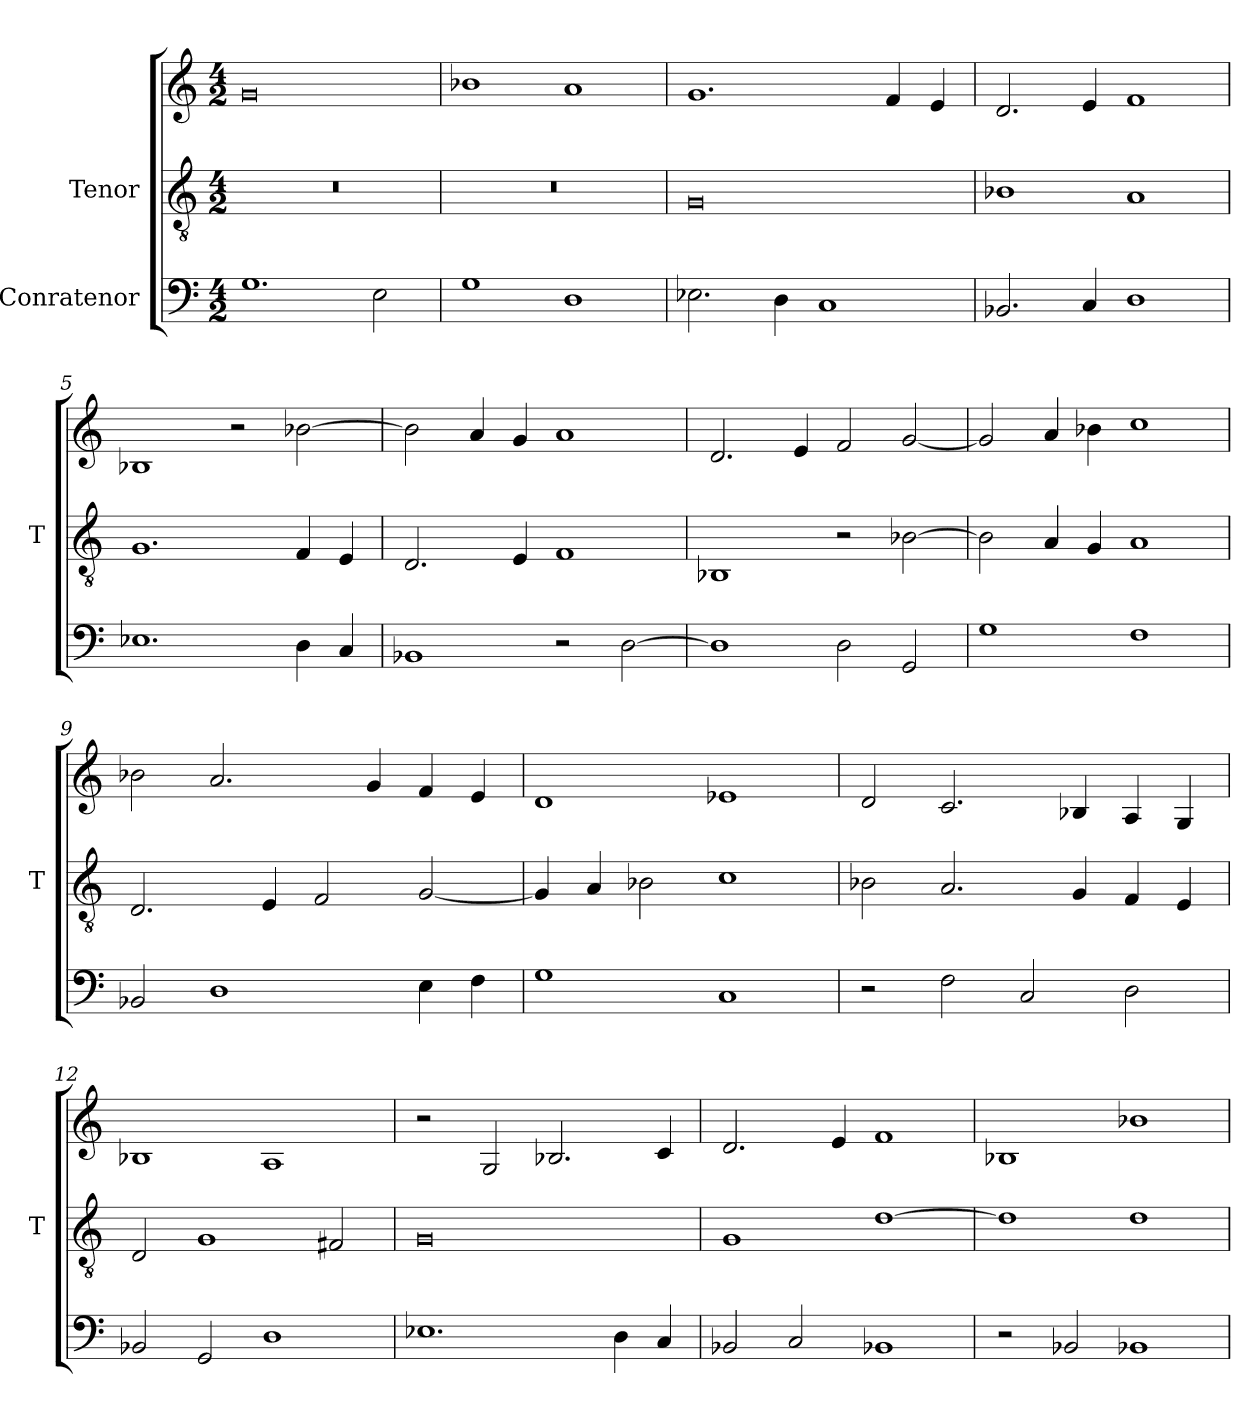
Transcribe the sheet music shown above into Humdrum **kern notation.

**kern	**kern	**kern
*part3	*part2	*part1
*staff3	*staff2	*staff1
*I"Conratenor	*I"Tenor	*
*	*I'T	*
*clefF4	*clefGv2	*clefG2
*M4/2	*M4/2	*M4/2
=1	=1	=1
1.G	0r	0g
2E	.	.
=2	=2	=2
1G	0r	1b-X
1D	.	1a
=3	=3	=3
2.E-X	0G	1.g
4D	.	.
1C	.	.
.	.	4f
.	.	4e
=4	=4	=4
2.BB-X	1B-X	2.d
4C	.	4e
1D	1A	1f
=5	=5	=5
1.E-X	1.G	1B-X
.	.	2r
4D	4F	[2b-X
4C	4E	.
=6	=6	=6
1BB-X	2.D	2b-]
.	.	4a
.	4E	4g
2r	1F	1a
[2D	.	.
=7	=7	=7
1D]	1BB-X	2.d
.	.	4e
2D	2r	2f
2GG	[2B-X	[2g
=8	=8	=8
1G	2B-]	2g]
.	4A	4a
.	4G	4b-X
1F	1A	1cc
=9	=9	=9
2BB-X	2.D	2b-X
1D	.	2.a
.	4E	.
.	2F	.
.	.	4g
4E	[2G	4f
4F	.	4e
=10	=10	=10
1G	4G]	1d
.	4A	.
.	2B-X	.
1C	1c	1e-X
=11	=11	=11
2r	2B-X	2d
2F	2.A	2.c
2C	.	.
.	4G	4B-X
2D	4F	4A
.	4E	4G
=12	=12	=12
2BB-X	2D	1B-X
2GG	1G	.
1D	.	1A
.	2F#X	.
=13	=13	=13
1.E-X	0G	2r
.	.	2G
.	.	2.B-X
4D	.	.
4C	.	4c
=14	=14	=14
2BB-X	1G	2.d
2C	.	.
.	.	4e
1BB-X	[1d	1f
=15	=15	=15
2r	1d]	1B-X
2BB-X	.	.
1BB-X	1d	1b-X
=	=	=
*-	*-	*-
